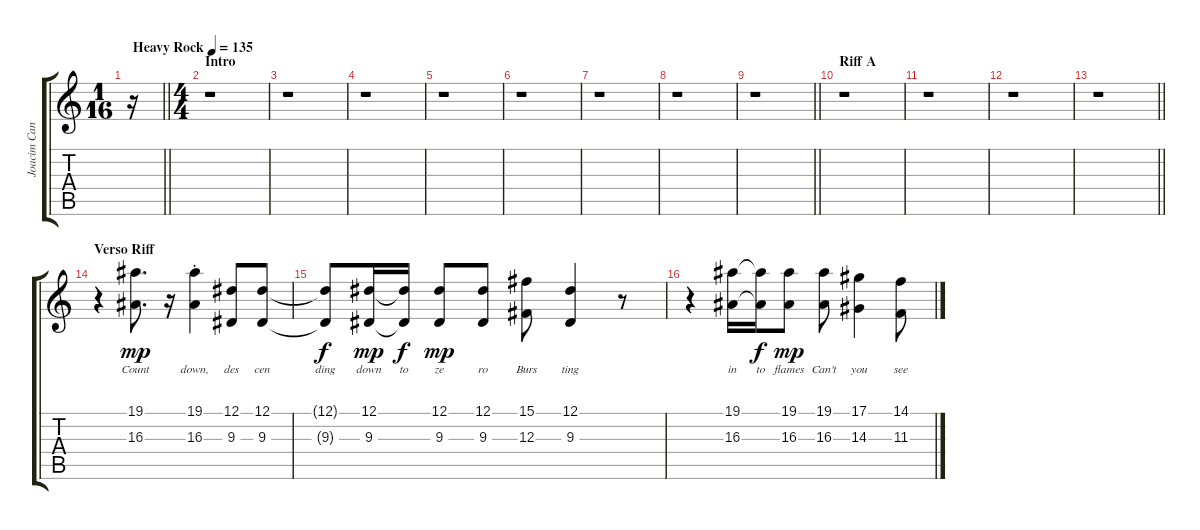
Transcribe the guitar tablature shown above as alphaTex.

\track ("Joacim Cans" "Joacim Can") {instrument lead2sawtooth}
\staff {score tabs}
\tuning (Eb4 Bb3 Gb3 Db3 Ab2 Eb2) {hide}
\ts (1 16)
\tempo (135 "Heavy Rock")
\clef g2
\barLineRight lightlight
\ks c
r.16{dy mp instrument lead2sawtooth} |
\ts (4 4)
\section ("" "Intro")
r.1 |
r.1 |
r.1 |
r.1 |
r.1 |
r.1 |
r.1 |
\barLineRight lightlight
r.1 |
\section ("" "Riff A")
r.1 |
r.1 |
r.1 |
\barLineRight lightlight
r.1 |
\section ("" "Verso Riff")
r.4 (19.1 16.3).8{d lyrics (0 "Count") lyrics (1 "") lyrics (2 "") lyrics (3 "") lyrics (4 "")} r.16 (19.1{st} 16.3{st}).4{lyrics (0 "down,") lyrics (1 "") lyrics (2 "") lyrics (3 "") lyrics (4 "")} (12.1 9.3).8{lyrics (0 "des") lyrics (1 "") lyrics (2 "") lyrics (3 "") lyrics (4 "")} (12.1 9.3).8{lyrics (0 "cen") lyrics (1 "") lyrics (2 "") lyrics (3 "") lyrics (4 "")} |
(12.1{t} 9.3{t}).8{lyrics (0 "ding") lyrics (1 "") lyrics (2 "") lyrics (3 "") lyrics (4 "") dy f} (12.1 9.3).16{lyrics (0 "down") lyrics (1 "") lyrics (2 "") lyrics (3 "") lyrics (4 "") dy mp} (12.1{t} 9.3{t}).16{lyrics (0 "to") lyrics (1 "") lyrics (2 "") lyrics (3 "") lyrics (4 "") dy f} (12.1 9.3).8{lyrics (0 "ze") lyrics (1 "") lyrics (2 "") lyrics (3 "") lyrics (4 "") dy mp} (12.1 9.3).8{lyrics (0 "ro") lyrics (1 "") lyrics (2 "") lyrics (3 "") lyrics (4 "")} (15.1 12.3).8{lyrics (0 "Burs") lyrics (1 "") lyrics (2 "") lyrics (3 "") lyrics (4 "")} (12.1 9.3).4{lyrics (0 "ting") lyrics (1 "") lyrics (2 "") lyrics (3 "") lyrics (4 "")} r.8 |
r.4 (19.1 16.3).16{lyrics (0 "in") lyrics (1 "") lyrics (2 "") lyrics (3 "") lyrics (4 "")} (19.1{t} 16.3{t}).16{lyrics (0 "to") lyrics (1 "") lyrics (2 "") lyrics (3 "") lyrics (4 "") dy f} (19.1 16.3).8{lyrics (0 "flames") lyrics (1 "") lyrics (2 "") lyrics (3 "") lyrics (4 "") dy mp} (19.1 16.3).8{lyrics (0 "Can't") lyrics (1 "") lyrics (2 "") lyrics (3 "") lyrics (4 "")} (17.1 14.3).4{lyrics (0 "you") lyrics (1 "") lyrics (2 "") lyrics (3 "") lyrics (4 "")} (14.1 11.3).8{lyrics (0 "see") lyrics (1 "") lyrics (2 "") lyrics (3 "") lyrics (4 "")}
